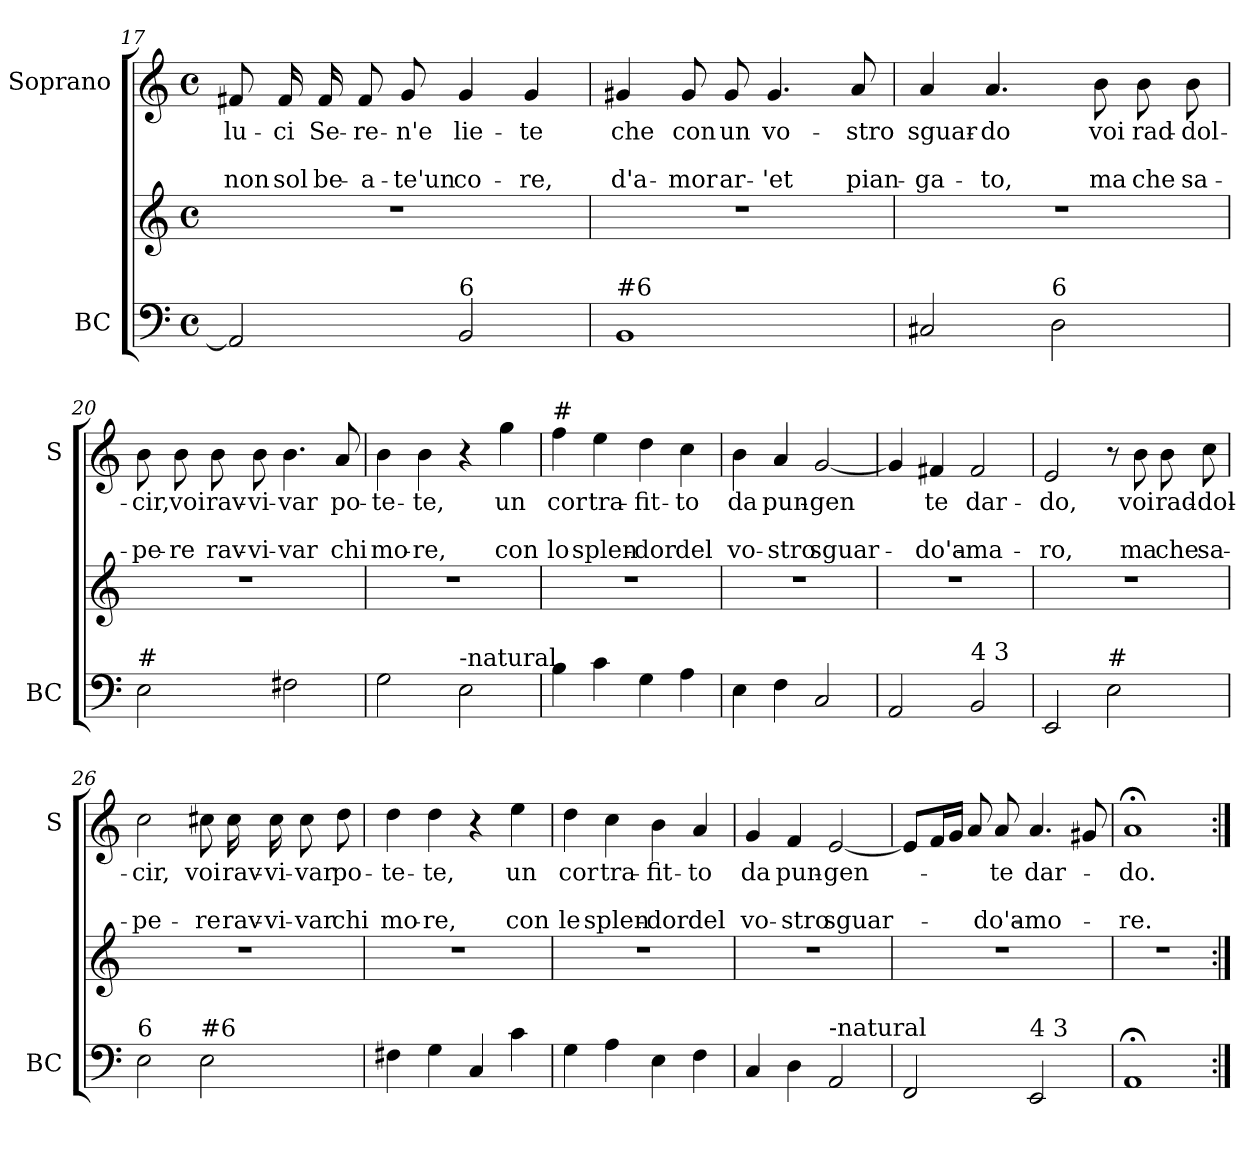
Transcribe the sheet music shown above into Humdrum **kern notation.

**kern	**kern	**kern	**text	**text	**text
*part2	*part2	*part1	*part1	*part1	*part1
*staff3	*staff2	*staff1	*staff1	*staff1	*staff1
*I"BC	*	*I"Soprano	*	*	*
*I'BC	*	*I'S	*	*	*
!!LO:LB:g=z
*clefF4	*clefG2	*clefG2	*	*	*
*k[]	*k[]	*k[]	*	*	*
*C:	*C:	*C:	*	*	*
*M4/4	*M4/4	*M4/4	*	*	*
*met(c)	*met(c)	*met(c)	*	*	*
=17	=17	=17	=17	=17	=17
!	!	!	!LO:LY:b	!	!LO:LY:b
2AA/]	1r	8f#X/	lu-	.	non
!	!	!	!LO:LY:b	!	!LO:LY:b
.	.	16f#/	-ci	.	sol
!	!	!	!LO:LY:b	!	!LO:LY:b
.	.	16f#/	Se-	.	be-
!	!	!	!LO:LY:b	!	!LO:LY:b
.	.	8f#/	-re-	.	-a-
!	!	!	!LO:LY:b	!	!LO:LY:b
.	.	8g/	-n'e	.	-te'un
!LO:TX:a:t=6	!	!	!	!	!
!	!	!	!LO:LY:b	!	!LO:LY:b
2BB/	.	4g/	lie-	.	co-
!	!	!	!LO:LY:b	!	!LO:LY:b
.	.	4g/	-te	.	-re,
=18	=18	=18	=18	=18	=18
!LO:TX:a:t=#6	!	!	!	!	!
!	!	!	!LO:LY:b	!	!LO:LY:b
1BB	1r	4g#X/	che	.	d'a-
!	!	!	!LO:LY:b	!	!LO:LY:b
.	.	8g#/	con	.	-mor
!	!	!	!LO:LY:b	!	!LO:LY:b
.	.	8g#/	un	.	ar-
!	!	!	!LO:LY:b	!	!LO:LY:b
.	.	4.g#/	vo-	.	-'et
!	!	!	!LO:LY:b	!	!LO:LY:b
.	.	8a/	-stro	.	pian-
=19	=19	=19	=19	=19	=19
!	!	!	!LO:LY:b	!	!LO:LY:b
2C#X/	1r	4a/	sguar-	.	-ga-
!	!	!	!LO:LY:b	!	!LO:LY:b
.	.	4.a/	-do	.	-to,
!LO:TX:a:t=6	!	!	!	!	!
2D\	.	.	.	.	.
!	!	!	!LO:LY:b	!	!LO:LY:b
.	.	8b\	voi	.	ma
!	!	!	!LO:LY:b	!	!LO:LY:b
.	.	8b\	rad-	.	che
!	!	!	!LO:LY:b	!	!LO:LY:b
.	.	8b\	-dol-	.	sa-
!!LO:LB:g=z
=20	=20	=20	=20	=20	=20
!LO:TX:a:t=#	!	!	!	!	!
!	!	!	!LO:LY:b	!	!LO:LY:b
2E\	1r	8b\	-cir,	.	-pe-
!	!	!	!LO:LY:b	!	!LO:LY:b
.	.	8b\	voi	.	-re
!	!	!	!LO:LY:b	!	!LO:LY:b
.	.	8b\	rav-	.	rav-
!	!	!	!LO:LY:b	!	!LO:LY:b
.	.	8b\	-vi-	.	-vi-
!	!	!	!LO:LY:b	!	!LO:LY:b
2F#X\	.	4.b\	-var	.	-var
!	!	!	!LO:LY:b	!	!LO:LY:b
.	.	8a/	po-	.	chi
=21	=21	=21	=21	=21	=21
!	!	!	!LO:LY:b	!	!LO:LY:b
2G\	1r	4b\	-te-	.	mo-
!	!	!	!LO:LY:b	!	!LO:LY:b
.	.	4b\	-te,	.	-re,
!LO:TX:a:t=-natural	!	!	!	!	!
2E\	.	4r	.	.	.
!	!	!	!LO:LY:b	!	!LO:LY:b
.	.	4gg\	un	.	con
=22	=22	=22	=22	=22	=22
!	!	!LO:TX:a:t=#	!	!	!
!	!	!	!LO:LY:b	!	!LO:LY:b
4B\	1r	4ff\	cor	.	lo
!	!	!	!LO:LY:b	!	!LO:LY:b
4c\	.	4ee\	tra-	.	splen-
!	!	!	!LO:LY:b	!	!LO:LY:b
4G\	.	4dd\	-fit-	.	-dor
!	!	!	!LO:LY:b	!	!LO:LY:b
4A\	.	4cc\	-to	.	del
=23	=23	=23	=23	=23	=23
!	!	!	!LO:LY:b	!	!LO:LY:b
4E\	1r	4b\	da	.	vo-
!	!	!	!LO:LY:b	!	!LO:LY:b
4F\	.	4a/	pun-	.	-stro
!	!	!	!LO:LY:b	!	!LO:LY:b
2C/	.	[2g/	-gen	.	sguar-
!!LO:PB:g=z
=24	=24	=24	=24	=24	=24
2AA/	1r	4g/]	.	.	.
!	!	!	!LO:LY:b	!	!LO:LY:b
.	.	4f#X/	te	.	-do'a-
!LO:TX:a:t=4   3	!	!	!	!	!
!	!	!	!LO:LY:b	!	!LO:LY:b
2BB/	.	2f#/	dar-	.	-ma-
=25	=25	=25	=25	=25	=25
!	!	!	!LO:LY:b	!	!LO:LY:b
2EE/	1r	2e/	-do,	.	-ro,
!LO:TX:a:t=#	!	!	!	!	!
2E\	.	8r	.	.	.
!	!	!	!LO:LY:b	!	!LO:LY:b
.	.	8b\	voi	.	ma
!	!	!	!LO:LY:b	!	!LO:LY:b
.	.	8b\	rad-	.	che
!	!	!	!LO:LY:b	!	!LO:LY:b
.	.	8cc\	-dol-	.	sa-
=26	=26	=26	=26	=26	=26
!LO:TX:a:t=6	!	!	!	!	!
!	!	!	!LO:LY:b	!	!LO:LY:b
2E\	1r	2cc\	-cir,	.	-pe-
!LO:TX:a:t=#6	!	!	!	!	!
!	!	!	!LO:LY:b	!	!LO:LY:b
2E\	.	8cc#X\	voi	.	-re
!	!	!	!LO:LY:b	!	!LO:LY:b
.	.	16cc#\	rav-	.	rav-
!	!	!	!LO:LY:b	!	!LO:LY:b
.	.	16cc#\	-vi-	.	-vi-
!	!	!	!LO:LY:b	!	!LO:LY:b
.	.	8cc#\	-var	.	-var
!	!	!	!LO:LY:b	!	!LO:LY:b
.	.	8dd\	po-	.	chi
=27	=27	=27	=27	=27	=27
!	!	!	!LO:LY:b	!	!LO:LY:b
4F#X\	1r	4dd\	-te-	.	mo-
!	!	!	!LO:LY:b	!	!LO:LY:b
4G\	.	4dd\	-te,	.	-re,
4C/	.	4r	.	.	.
!	!	!	!LO:LY:b	!	!LO:LY:b
4c\	.	4ee\	un	.	con
!!LO:LB:g=z
=28	=28	=28	=28	=28	=28
!	!	!	!LO:LY:b	!	!LO:LY:b
4G\	1r	4dd\	cor	.	le
!	!	!	!LO:LY:b	!	!LO:LY:b
4A\	.	4cc\	tra-	.	splen-
!	!	!	!LO:LY:b	!	!LO:LY:b
4E\	.	4b\	-fit-	.	-dor
!	!	!	!LO:LY:b	!	!LO:LY:b
4F\	.	4a/	-to	.	del
=29	=29	=29	=29	=29	=29
!	!	!	!LO:LY:b	!	!LO:LY:b
4C/	1r	4g/	da	.	vo-
!	!	!	!LO:LY:b	!	!LO:LY:b
4D\	.	4f/	pun-	.	-stro
!LO:TX:a:t=-natural	!	!	!	!	!
!	!	!	!LO:LY:b	!	!LO:LY:b
2AA/	.	[2e/	-gen-	.	sguar-
=30	=30	=30	=30	=30	=30
2FF/	1r	8e/L]	.	.	.
.	.	16f/L	.	.	.
.	.	16g/JJ	.	.	.
.	.	8a/	.	.	.
!	!	!	!LO:LY:b	!	!LO:LY:b
.	.	8a/	-te	.	-do'a-
!LO:TX:a:t=4   3	!	!	!	!	!
!	!	!	!LO:LY:b	!	!LO:LY:b
2EE/	.	4.a/	dar-	.	-mo-
.	.	8g#X/	.	.	.
=31	=31	=31	=31	=31	=31
!	!	!	!LO:LY:b	!	!LO:LY:b
1AA;<	1r	1a;<	-do.	.	-re.
=:|!	=:|!	=:|!	=:|!	=:|!	=:|!
*-	*-	*-	*-	*-	*-
